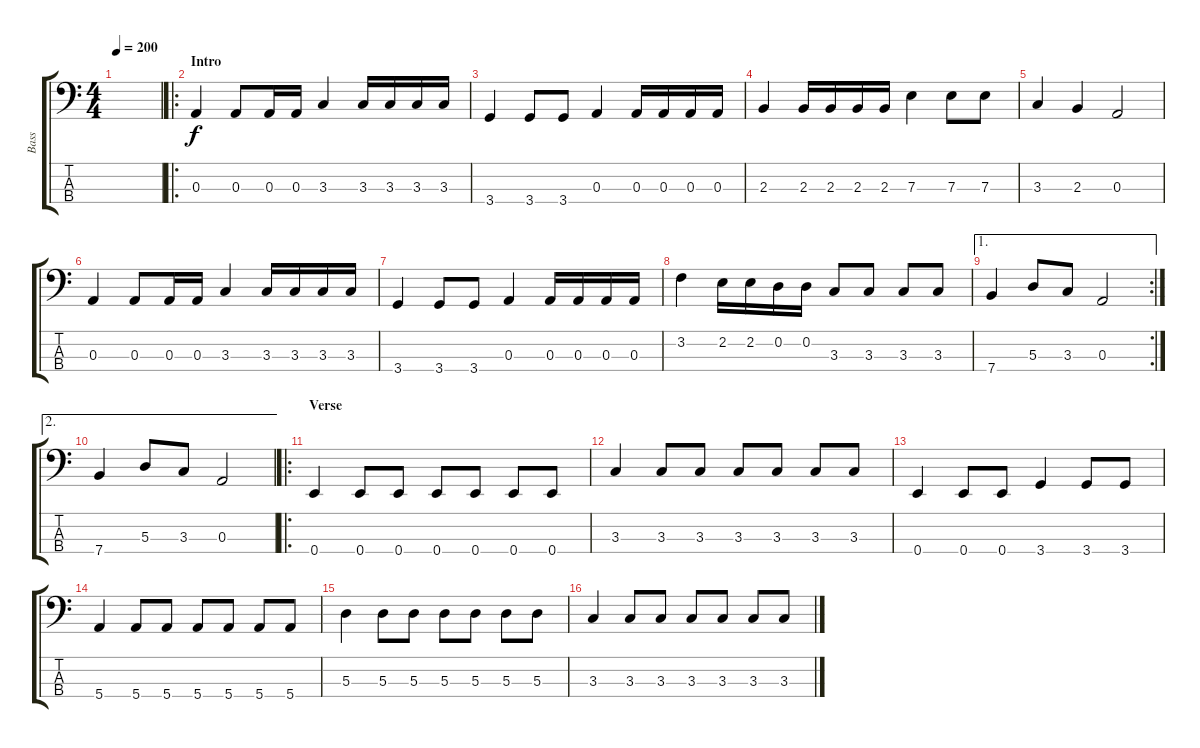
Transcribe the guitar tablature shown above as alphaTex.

\track ("Bass" "Bass") {instrument electricbasspick}
\staff {score tabs}
\tuning (G2 D2 A1 E1) {hide}
\ts (4 4)
\tempo 200
\clef f4
\ks c
|
\ro
\section ("" "Intro")
0.3.4 0.3.8 0.3.16 0.3.16 3.3.4 3.3.16 3.3.16 3.3.16 3.3.16 |
3.4.4 3.4.8 3.4.8 0.3.4 0.3.16 0.3.16 0.3.16 0.3.16 |
2.3.4 2.3.16 2.3.16 2.3.16 2.3.16 7.3.4 7.3.8 7.3.8 |
3.3.4 2.3.4 0.3.2 |
0.3.4 0.3.8 0.3.16 0.3.16 3.3.4 3.3.16 3.3.16 3.3.16 3.3.16 |
3.4.4 3.4.8 3.4.8 0.3.4 0.3.16 0.3.16 0.3.16 0.3.16 |
3.2.4 2.2.16 2.2.16 0.2.16 0.2.16 3.3.8 3.3.8 3.3.8 3.3.8 |
\ae 1
\rc 2
7.4.4 5.3.8 3.3.8 0.3.2 |
\ae 2
7.4.4 5.3.8 3.3.8 0.3.2 |
\ro
\section ("" "Verse")
0.4.4 0.4.8 0.4.8 0.4.8 0.4.8 0.4.8 0.4.8 |
3.3.4 3.3.8 3.3.8 3.3.8 3.3.8 3.3.8 3.3.8 |
0.4.4 0.4.8 0.4.8 3.4.4 3.4.8 3.4.8 |
5.4.4 5.4.8 5.4.8 5.4.8 5.4.8 5.4.8 5.4.8 |
5.3.4 5.3.8 5.3.8 5.3.8 5.3.8 5.3.8 5.3.8 |
3.3.4 3.3.8 3.3.8 3.3.8 3.3.8 3.3.8 3.3.8
